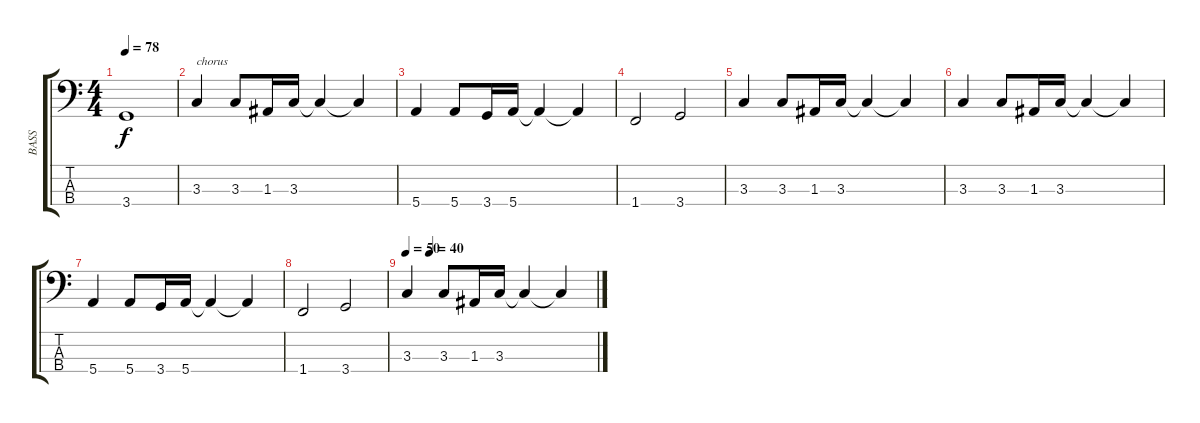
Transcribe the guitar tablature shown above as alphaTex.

\track ("BASS" "BASS") {instrument electricbassfinger}
\staff {score tabs}
\tuning (G2 D2 A1 E1) {hide}
\ts (4 4)
\tempo 78
\clef f4
\ks c
3.4.1{dy f} |
3.3.4{txt "chorus"} 3.3.8 1.3.16 3.3.16 3.3{t}.4 3.3{t}.4 |
5.4.4 5.4.8 3.4.16 5.4.16 5.4{t}.4 5.4{t}.4 |
1.4.2 3.4.2 |
3.3.4 3.3.8 1.3.16 3.3.16 3.3{t}.4 3.3{t}.4 |
3.3.4 3.3.8 1.3.16 3.3.16 3.3{t}.4 3.3{t}.4 |
5.4.4 5.4.8 3.4.16 5.4.16 5.4{t}.4 5.4{t}.4 |
1.4.2 3.4.2 |
\tempo 50
\tempo (40 0.125)
3.3.4 3.3.8 1.3.16 3.3.16 3.3{t}.4 3.3{t}.4
